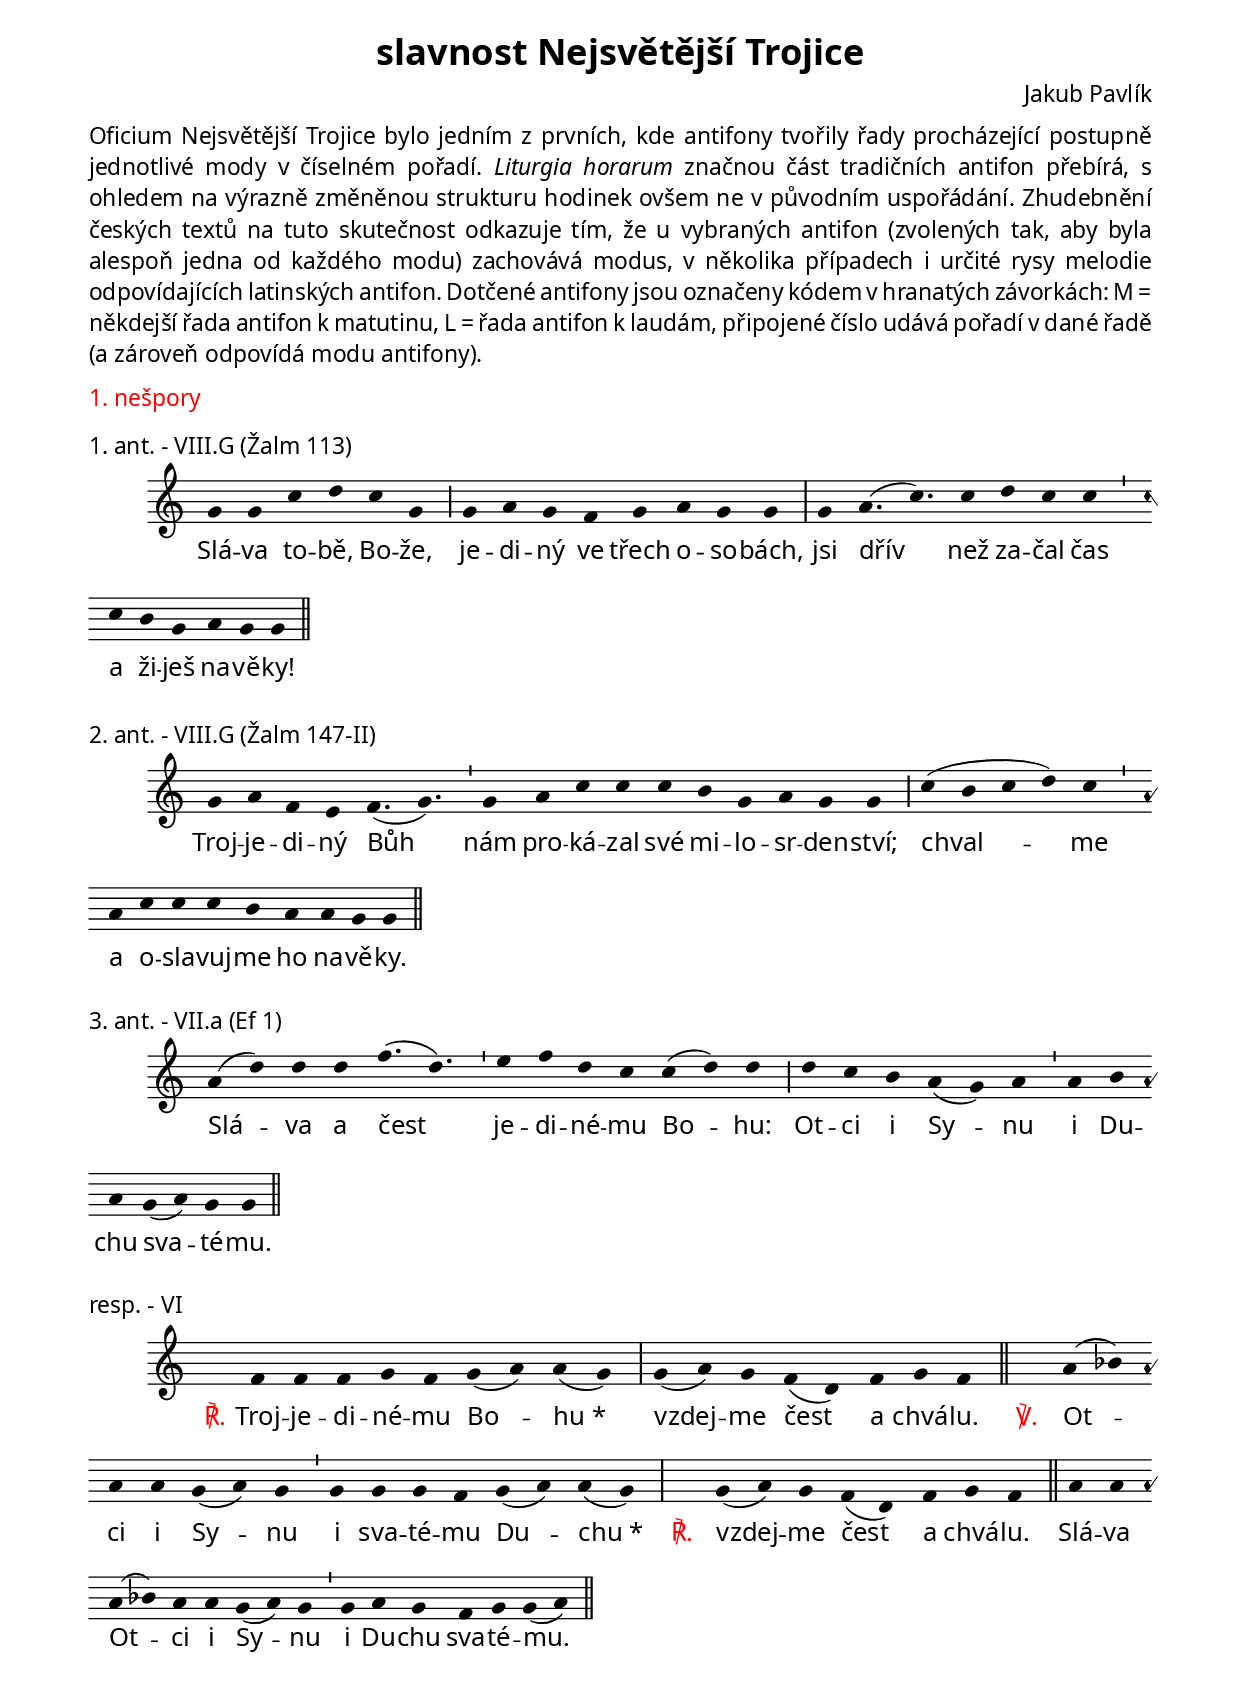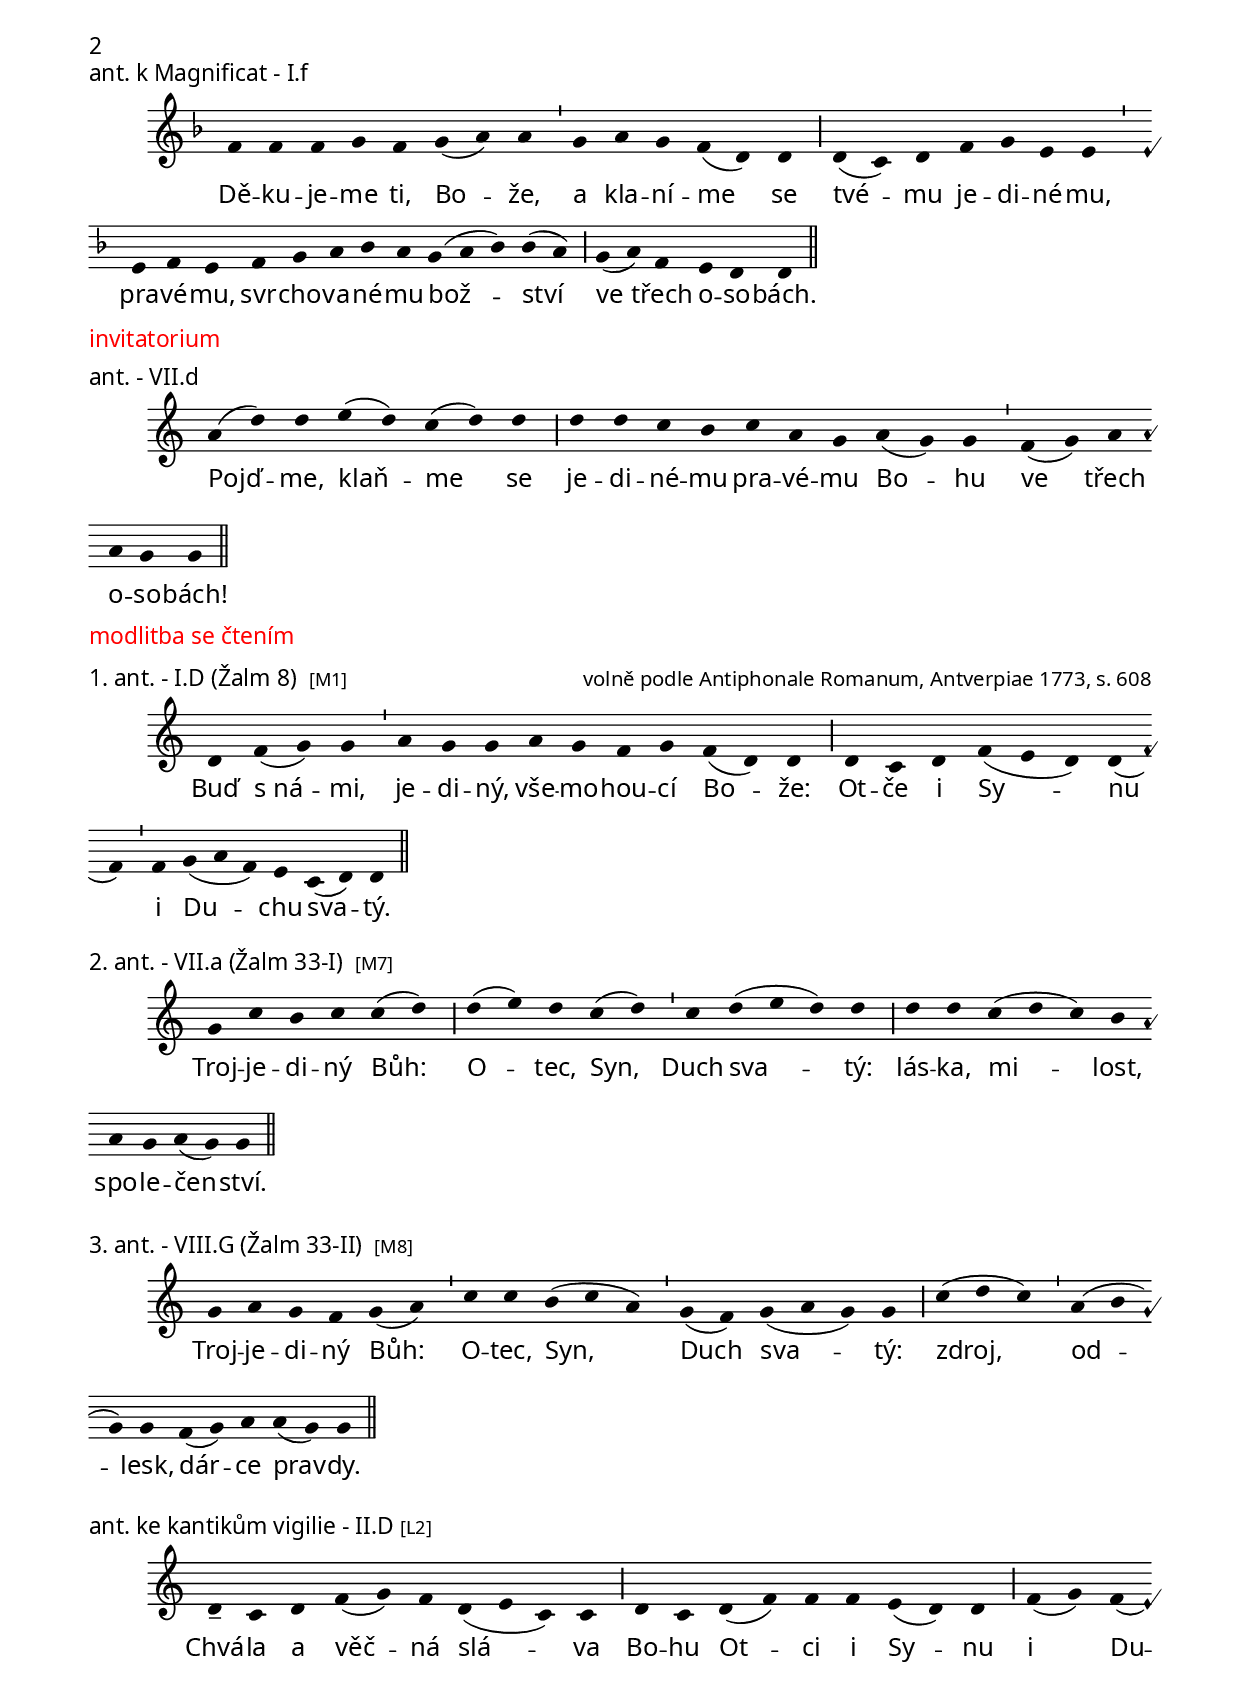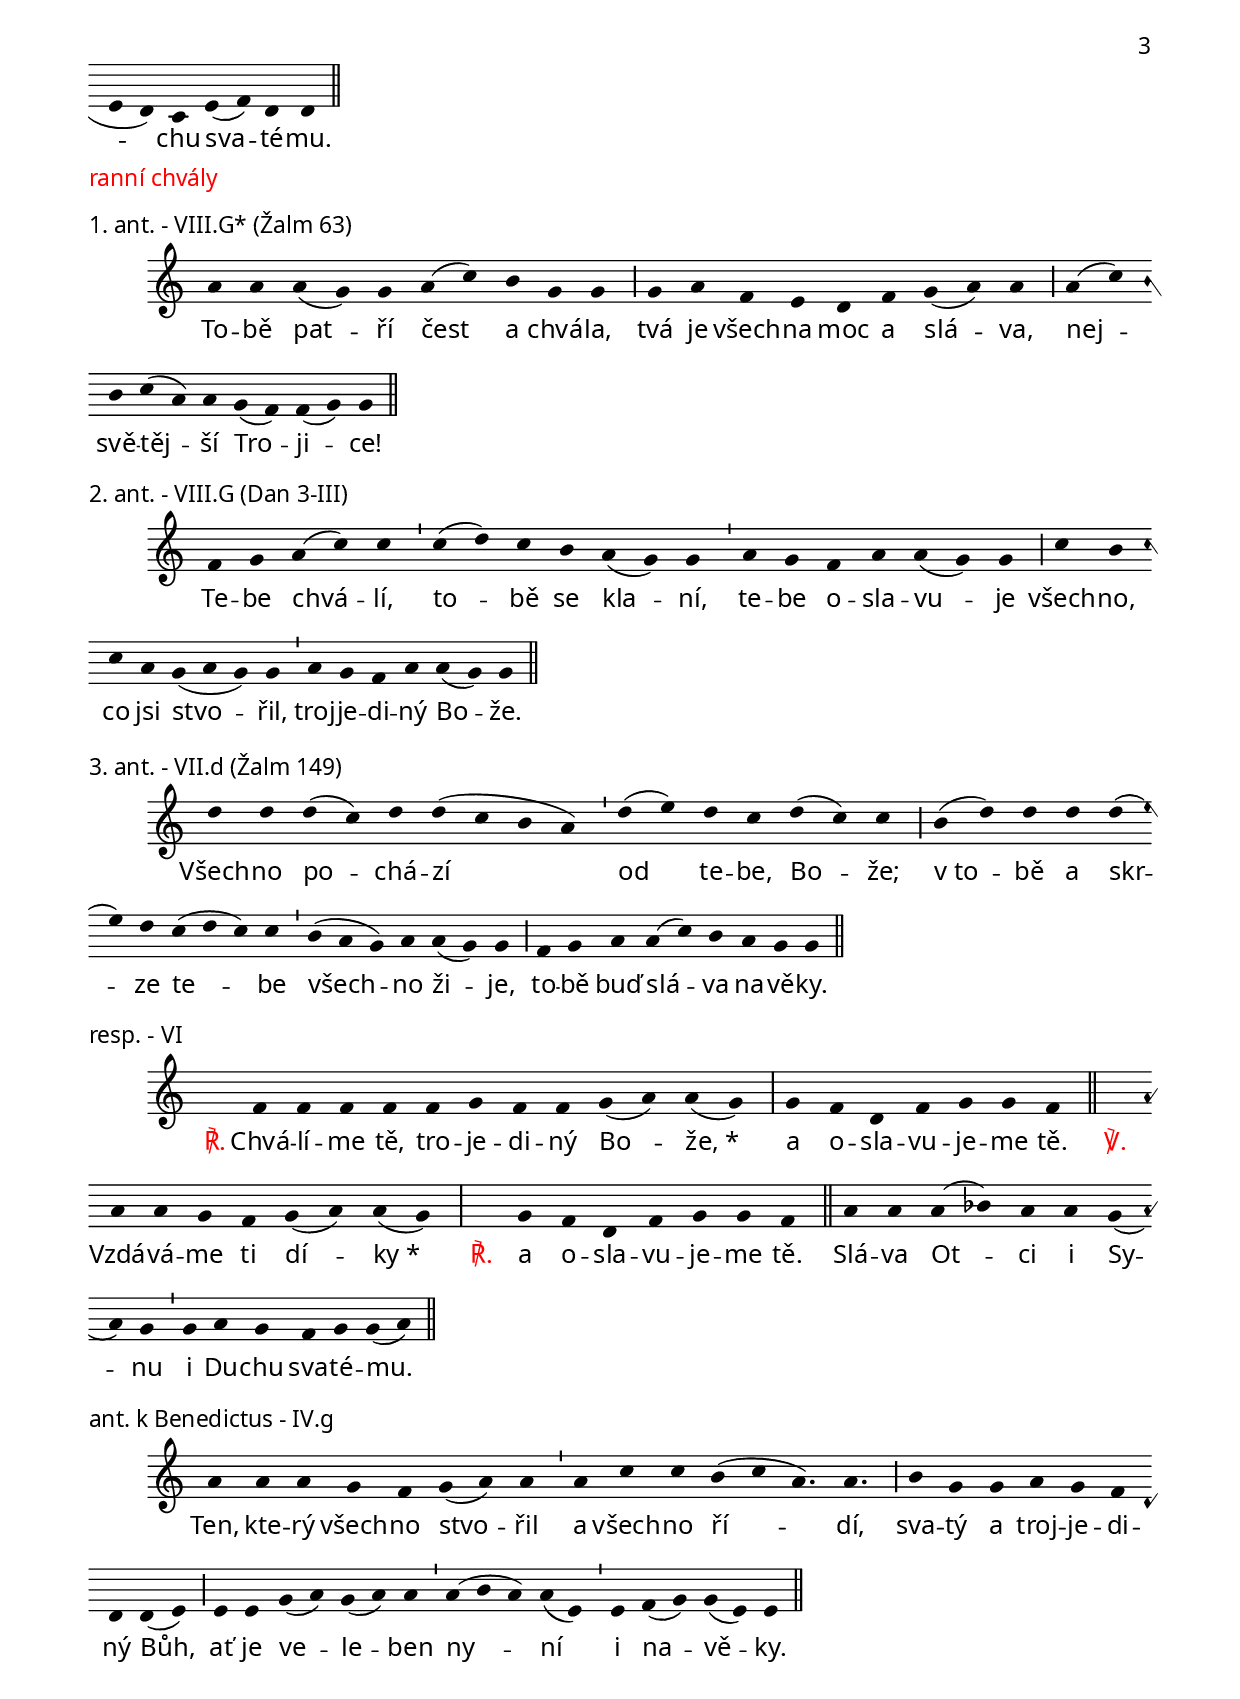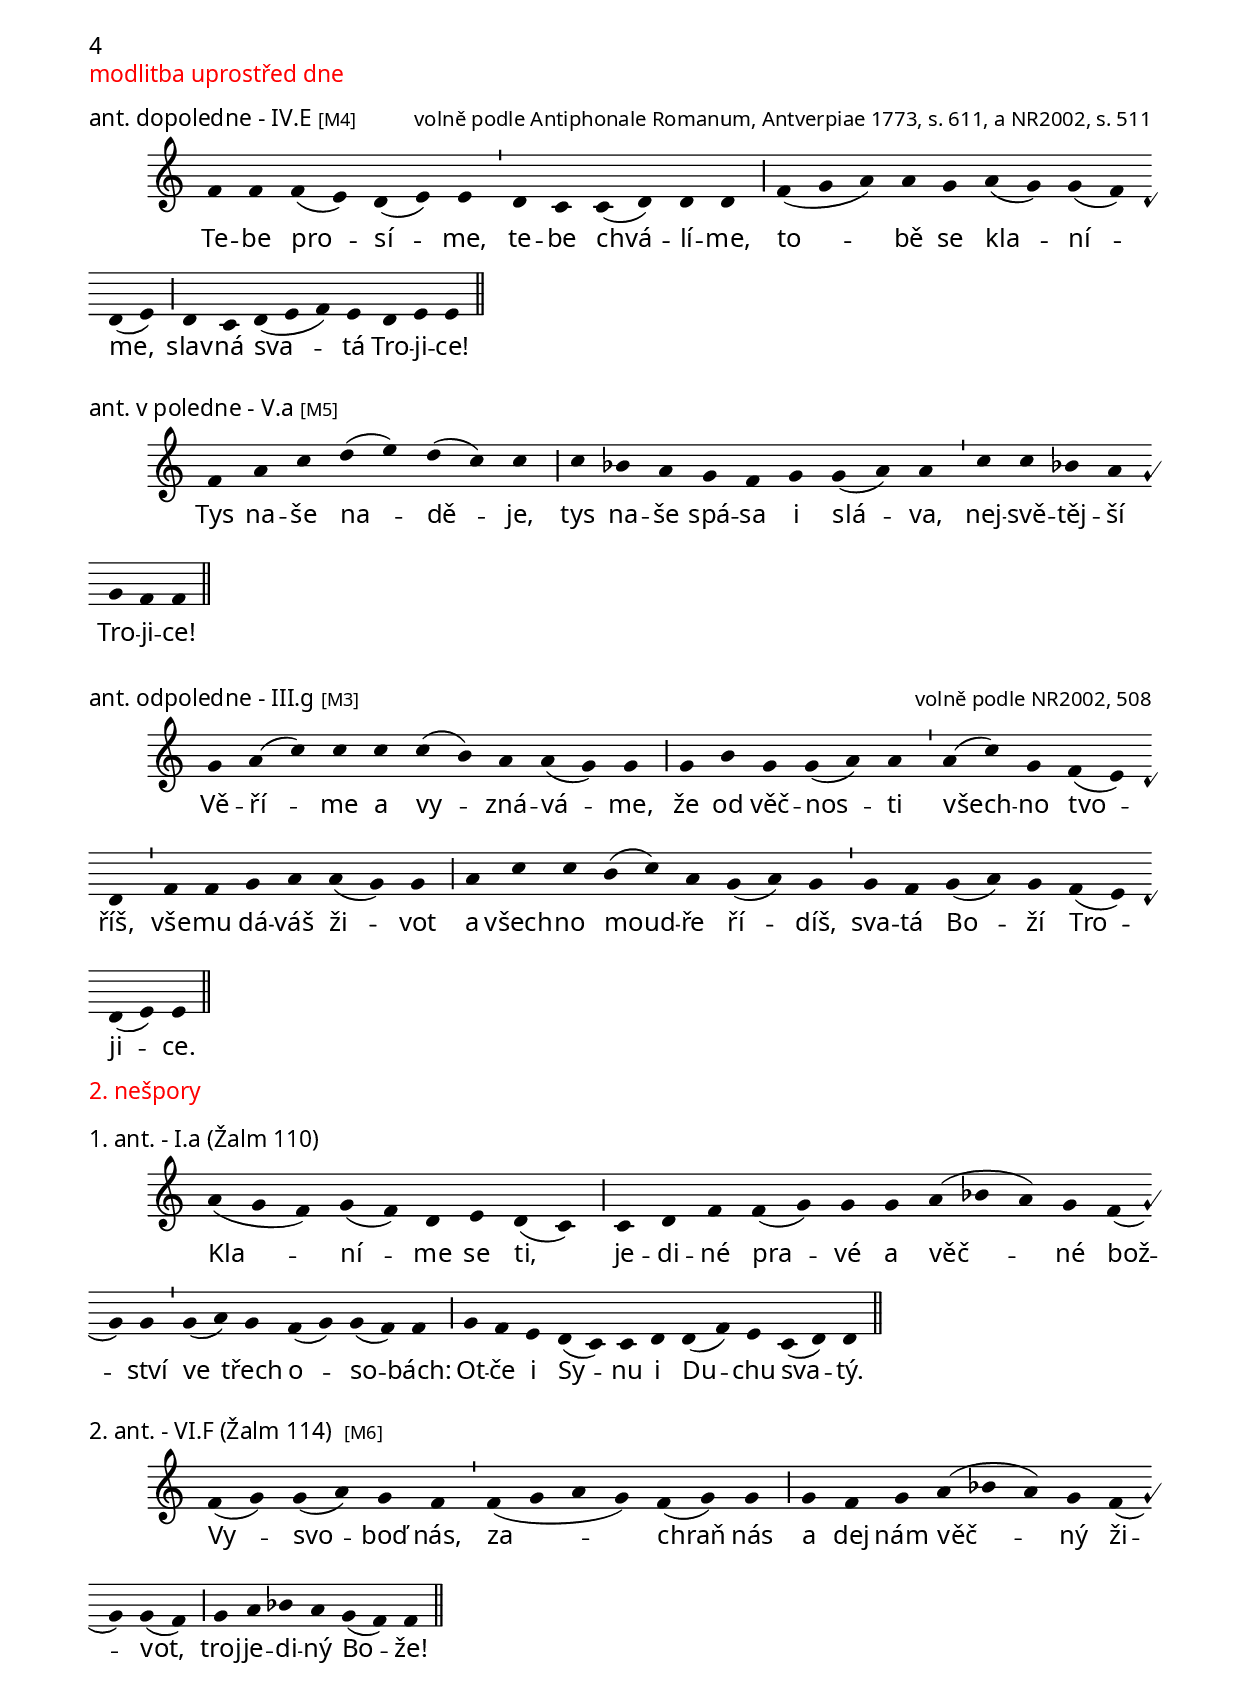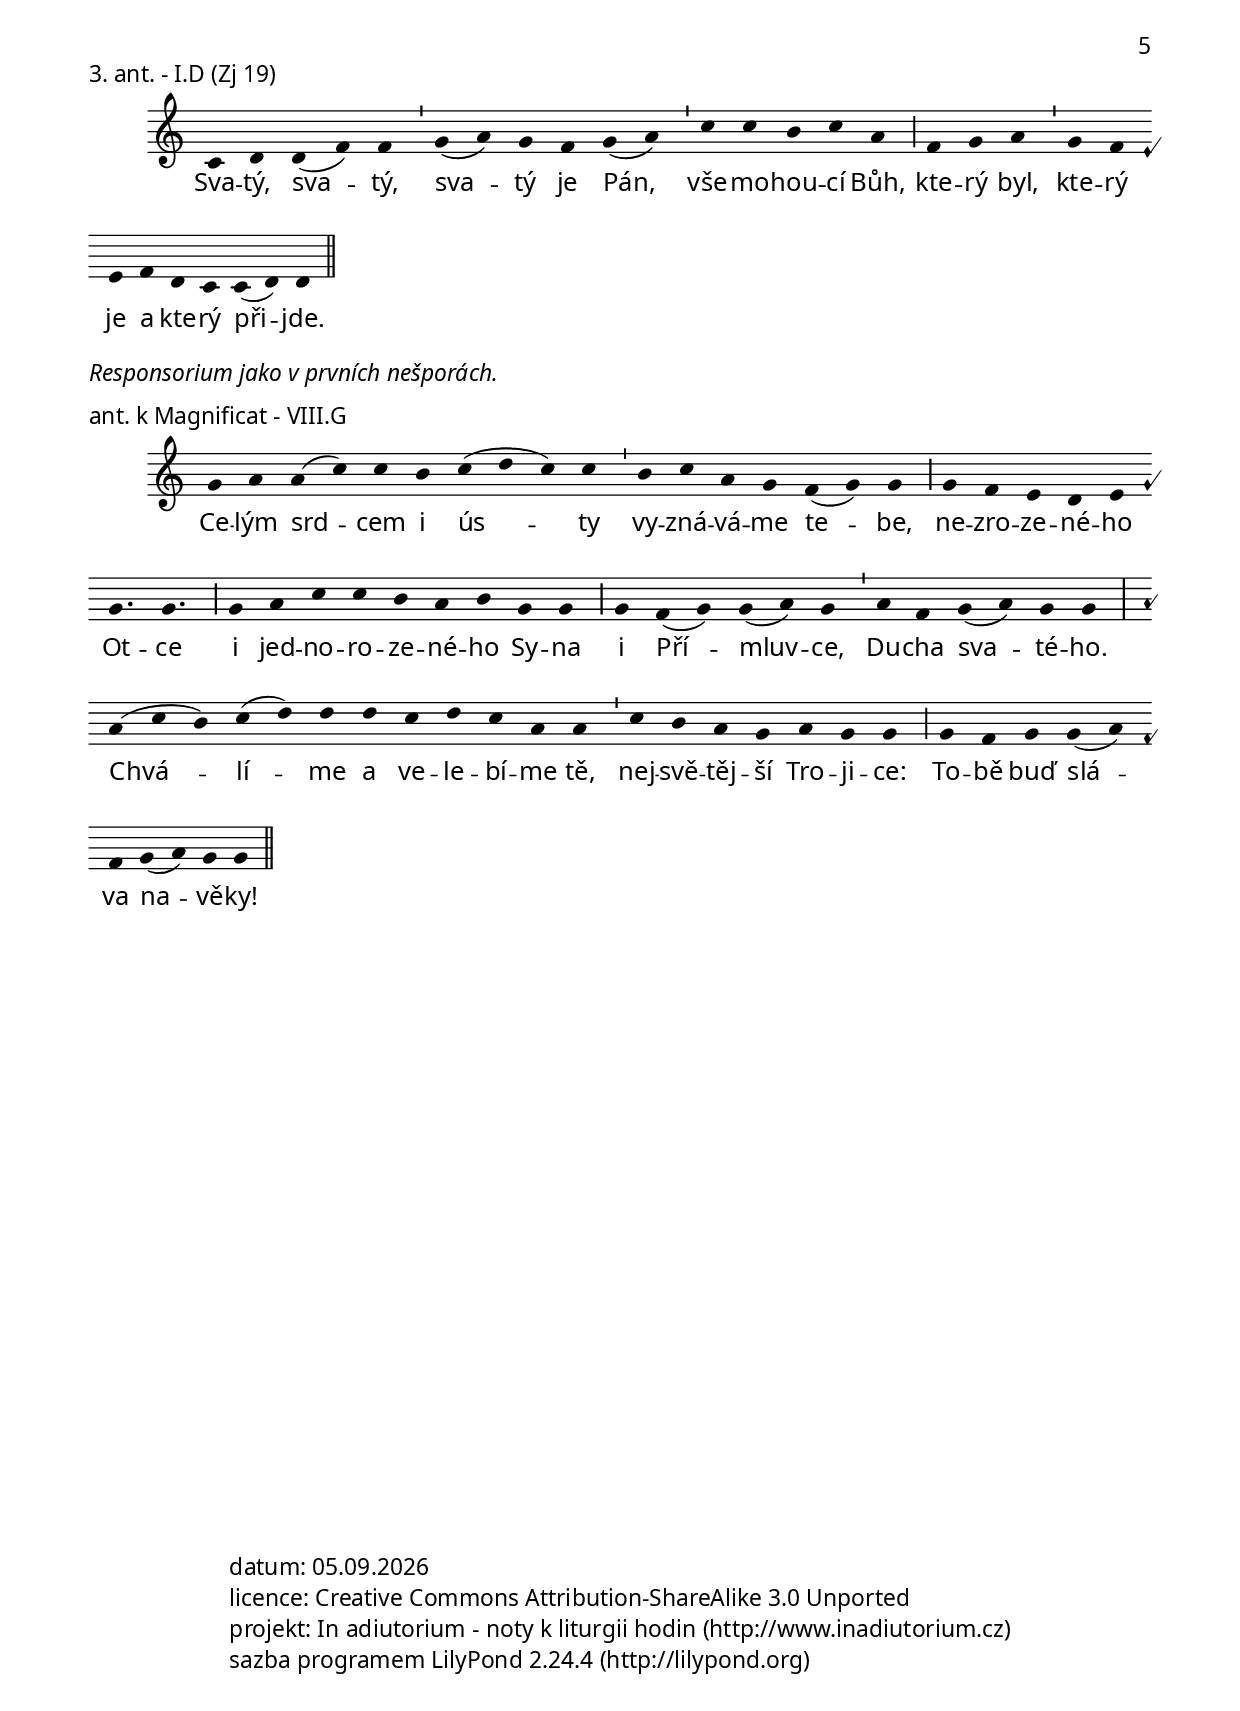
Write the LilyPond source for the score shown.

\version "2.14.2"

\header {
  title = "slavnost Nejsvětější Trojice"
  composer = "Jakub Pavlík"
}

\include "spolecne.ly"
\include "dilyresponsorii.ly"

% privesek k \sestavTitulek pro antifony z rad podle modu
ciselnaRada = \markup\tiny\sans\concat{
  "["
  \fromproperty #'header:series
  "]"
}

\markup\justify{
  Oficium Nejsvětější Trojice bylo jedním z prvních, kde antifony
  tvořily řady procházející postupně jednotlivé mody v číselném pořadí.
  \italic{Liturgia horarum} značnou část tradičních antifon přebírá,
  s ohledem na výrazně změněnou strukturu hodinek ovšem ne v původním uspořádání.
  Zhudebnění českých textů na tuto skutečnost odkazuje tím, že u vybraných
  antifon (zvolených tak, aby byla alespoň jedna od každého modu)
  zachovává modus, v několika
  případech i určité rysy melodie odpovídajících latinských antifon.
  Dotčené antifony jsou označeny kódem v hranatých závorkách:
  \sans{M} = někdejší řada antifon k matutinu,
  \sans{L} = řada antifon k laudám,
  připojené číslo udává pořadí v dané řadě (a zároveň odpovídá modu antifony).
}

\markup {\nadpisHodinka {"1. nešpory"}}

\score {
  \relative c'' {
    \choralniRezim
    g4 g c d c g \barMaior
    g a g f g a g g \barMax
    g a4.( c) c4 d c c \barMin
    c b g a g g \barFinalis
  }
  \addlyrics {
    Slá -- va to -- bě, Bo -- že,
    je -- di -- ný ve třech o -- so -- bách,
    jsi dřív než za -- čal čas
    a ži -- ješ na -- vě -- ky!
  }
  \header {
    quid = "1. ant."
    modus = "VIII"
    differentia = "G"
    psalmus = "Žalm 113"
    id = "1ne-a1"
    piece = \markup {\sestavTitulek}
  }
}

\score {
  \relative c'' {
    \choralniRezim
    g4 a f e f4.( g) \barMin
    g4 a c c c b g a g g \barMaior
    c( b c d) c \barMin
    a c c c b a a g g \barFinalis
  }
  \addlyrics {
    Troj -- je -- di -- ný Bůh
    nám pro -- ká -- zal své mi -- lo -- sr -- den -- ství;
    chval -- me
    a o -- sla -- vuj -- me ho na -- vě -- ky.
  }
  \header {
    quid = "2. ant."
    modus = "VIII"
    differentia = "G"
    psalmus = "Žalm 147-II"
    id = "1ne-a2"
    piece = \markup {\sestavTitulek}
  }
}

\score {
  \relative c'' {
    \choralniRezim
    a4( d) d d f4.( d) \barMin e4 f d c c( d) d \barMaior
    d c b a( g) a \barMin a b a g( a) g g \barFinalis
  }
  \addlyrics {
    Slá -- va a čest je -- di -- né -- mu Bo -- hu:
    Ot -- ci i Sy -- nu i Du -- chu sva -- té -- mu.
  }
  \header {
    quid = "3. ant."
    modus = "VII"
    differentia = "a"
    psalmus = "Ef 1"
    id = "1ne-a3"
    piece = \markup {\sestavTitulek}
  }
}

\score {
  \relative c' {
    \choralniRezim

    % R
    \neviditelna f
    f4 f f g f g( a) a( g) \barMax
    g( a) g f( d) f g f \barFinalis
    % V
    \neviditelna a
    a4( bes) a a g( a) g \barMin g g g f g( a) a( g) \barMax
    % R
    \neviditelna a
    g( a) g f( d) f g f \barFinalis
    \respVIdoxologie \barFinalis
  }
  \addlyrics {
    \Response Troj -- je -- di -- né -- mu Bo -- hu_*
    vzdej -- me čest a chvá -- lu.
    \Verse Ot -- ci i Sy -- nu i sva -- té -- mu Du -- chu_*
    \Response vzdej -- me čest a chvá -- lu.
    \textRespDoxologie
  }
  \header {
    quid = "resp."
    modus = "VI"
    id = "1ne-resp"
    piece = \markup {\sestavTitulekResp}
  }
}

\score {
  \relative c' {
    \key f \major
    \choralniRezim
    f4 f f g f g( a) a \barMin
    g a g f( d) d \barMaior
    d( c) d f g e e \barMin
    e f e f g a bes a g( a bes) bes( a) \barMaior
    g( a) f e d d \barFinalis
  }
  \addlyrics {
    Dě -- ku -- je -- me ti, Bo -- že,
    a kla -- ní -- me se
    tvé -- mu je -- di -- né -- mu,
    pra -- vé -- mu, svr -- cho -- va -- né -- mu bož -- ství
    ve třech o -- so -- bách.
  }
  \header {
    quid = "ant. k Magnificat"
    modus = "I"
    differentia = "f"
    psalmus = ""
    id = "1ne-amag"
    piece = \markup {\sestavTitulekBezZalmu}
  }
}

\markup {\nadpisHodinka {"invitatorium"}}

\score {
  \relative c'' {
    \choralniRezim
    a4( d) d e( d) c( d) d \barMaior
    d d c b c a g a( g) g \barMin
    f( g) a a g g \barFinalis
  }
  \addlyrics {
    Pojď -- me, klaň -- me se
    je -- di -- né -- mu pra -- vé -- mu Bo -- hu
    ve třech o -- so -- bách!
  }
  \header {
    quid = "ant."
    modus = "VII"
    differentia = "d"
    psalmus = ""
    id = "invit"
    piece = \markup {\sestavTitulekBezZalmu}
  }
}

\markup {\nadpisHodinka {"modlitba se čtením"}}

\score {
  \relative c' {
    \choralniRezim
    d4 f( g) g \barMin
    a g g a g f g f( d) d \barMaior
    d c d f( e d) d( f) \barMin
    f g( a f) e c( d) d \barFinalis
  }
  \addlyrics {
    Buď s_ná -- mi,
    je -- di -- ný, vše -- mo -- hou -- cí Bo -- že:
    Ot -- če i Sy -- nu
    i Du -- chu sva -- tý.
  }
  \header {
    fons_externus = "volně podle Antiphonale Romanum, Antverpiae 1773, s. 608"
    quid = "1. ant."
    modus = "I"
    differentia = "D"
    psalmus = "Žalm 8"
    series = "M1"
    id = "mc-a1"
    piece = \markup {\sestavTitulek \ciselnaRada}
  }
}

\score {
  \relative c'' {
    \choralniRezim
    g4 c b c c( d) \barMaior
    d( e) d c( d) \barMin c d( e d) d \barMaior
    d d c( d c) b a g a( g) g \barFinalis
  }
  \addlyrics {
    Troj -- je -- di -- ný Bůh:
    O -- tec, Syn, Duch sva -- tý:
    lás -- ka, mi -- lost, spo -- le -- čen -- ství.
  }
  \header {
    quid = "2. ant."
    modus = "VII"
    differentia = "a"
    psalmus = "Žalm 33-I"
    series = "M7"
    id = "mc-a2"
    piece = \markup {\sestavTitulek \ciselnaRada}
  }
}

\score {
  \relative c'' {
    \choralniRezim
    g4 a g f g( a) \barMin
    c c b( c a) \barMin g( f) g( a g) g \barMaior
    c( d c) \barMin a( b g) g f( g) a a( g) g \barFinalis
  }
  \addlyrics {
    Troj -- je -- di -- ný Bůh:
    O -- tec, Syn, Duch sva -- tý:
    zdroj, od -- lesk, dár -- ce prav -- dy.
  }
  \header {
    quid = "3. ant."
    modus = "VIII"
    differentia = "G"
    psalmus = "Žalm 33-II"
    series = "M8"
    id = "mc-a3"
    piece = \markup {\sestavTitulek \ciselnaRada}
  }
}

\score {
  \relative c' {
    \choralniRezim
    d4-- c d f( g) f d( e c) c \barMaior
    d c d( f) f f e( d) d \barMaior
    f( g) f( e d) c e( f) d d \barFinalis
  }
  \addlyrics {
    Chvá -- la a věč -- ná slá -- va
    Bo -- hu Ot -- ci i Sy -- nu
    i Du -- chu sva -- té -- mu.
  }
  \header {
    quid = "ant. ke kantikům vigilie"
    modus = "II"
    differentia = "D"
    psalmus = ""
    series = "L2"
    id = "mc-avig"
    piece = \markup {\sestavTitulekBezZalmu \ciselnaRada}
  }
}

\markup {\nadpisHodinka {"ranní chvály"}}

\score {
  \relative c'' {
    \choralniRezim
    a4 a a( g) g a( c) b g g \barMaior
    g a f e d f g( a) a \barMaior
    a( c) b c( a) a g( f) f( g) g \barFinalis
  }
  \addlyrics {
    To -- bě pat -- ří čest a chvá -- la,
    tvá je všech -- na moc a slá -- va,
    nej -- svě -- těj -- ší Tro -- ji -- ce!
  }
  \header {
    quid = "1. ant."
    modus = "VIII"
    differentia = "G*"
    psalmus = "Žalm 63"
    id = "rch-a1"
    piece = \markup {\sestavTitulek}
  }
}

\score {
  \relative c' {
    \choralniRezim
    f4 g a( c) c \barMin
    c( d) c b a( g) g \barMin
    a g f a a( g) g \barMaior
    c b c a g( a g) g \barMin
    a g f a a( g) g \barFinalis
  }
  \addlyrics {
    Te -- be chvá -- lí,
    to -- bě se kla -- ní,
    te -- be o -- sla -- vu -- je
    všech -- no, co jsi stvo -- řil,
    troj -- je -- di -- ný Bo -- že.
  }
  \header {
    quid = "2. ant."
    modus = "VIII"
    differentia = "G"
    psalmus = "Dan 3-III"
    id = "rch-a2"
    piece = \markup {\sestavTitulek}
  }
}

\score {
  \relative c'' {
    \choralniRezim
    d4 d d( c) d d( c b a) \barMin d( e) d c d( c) c \barMaior
    b( d) d d d( e) d c( d c) c \barMin b( a g) a a( g) g \barMaior
    f g a a( c) b a g g \barFinalis
  }
  \addlyrics {
    Všech -- no po -- chá -- zí od te -- be, Bo -- že;
    v_to -- bě a skr -- ze te -- be všech -- no ži -- je,
    to -- bě buď slá -- va na -- vě -- ky.
  }
  \header {
    quid = "3. ant."
    modus = "VII"
    differentia = "d"
    psalmus = "Žalm 149"
    id = "rch-a3"
    piece = \markup {\sestavTitulek}
  }
}

\score {
  \relative c' {
    \choralniRezim

    % R
    \neviditelna f
    f4 f f f f g f f g( a) a( g) \barMax
    g f d f g g f \barFinalis
    % V
    \neviditelna f
    a4 a g f g( a) a( g) \barMax
    % R
    \neviditelna f
    g f d f g g f \barFinalis
    % Slava
    \respVIdoxologie \barFinalis
  }
  \addlyrics {
    \Response Chvá -- lí -- me tě, tro -- je -- di -- ný Bo -- že,_*
    a o -- sla -- vu -- je -- me tě.
    \Verse Vzdá -- vá -- me ti dí -- ky_*
    \Response a o -- sla -- vu -- je -- me tě.
    \textRespDoxologie
  }
  \header {
    quid = "resp."
    modus = "VI"
    id = "rch-resp"
    piece = \markup {\sestavTitulekResp}
  }
}

\score {
  \relative c'' {
    \choralniRezim
    a4 a a g f g( a) a \barMin
    a4 c c b( c a4.) a \barMaior
    b4 g g a g f d d( e) \barMaior
    e4 e g( a) g( a) a \barMin
    a( b a) a( e) \barMin e4 f( g) g( e) e \barFinalis
  }
  \addlyrics {
    Ten, kte -- rý všech -- no stvo -- řil
    a všech -- no ří -- dí,
    sva -- tý a troj -- je -- di -- ný Bůh,
    ať je ve -- le -- ben
    ny -- ní i na -- vě -- ky.
  }
  \header {
    quid = "ant. k Benedictus"
    modus = "IV"
    differentia = "g"
    psalmus = ""
    id = "rch-aben"
    piece = \markup {\sestavTitulekBezZalmu}
  }
}

\pageBreak % ZLOM

\markup {\nadpisHodinka {"modlitba uprostřed dne"}}

\score {
  \relative c' {
    \choralniRezim
    f4 f f( e) d( e) e \barMin
    d c c( d) d d \barMaior
    f( g a) a g a( g) g( f) d( e) \barMaior
    d c d( e f) e d e e \barFinalis
  }
  \addlyrics {
    Te -- be pro -- sí -- me,
    te -- be chvá -- lí -- me,
    to -- bě se kla -- ní -- me,
    slav -- ná sva -- tá Tro -- ji -- ce!
  }
  \header {
    fons_externus = "volně podle Antiphonale Romanum, Antverpiae 1773, s. 611, a NR2002, s. 511"
    quid = "ant. dopoledne"
    modus = "IV"
    differentia = "E"
    psalmus = ""
    series = "M4"
    id = "tercie"
    piece = \markup {\sestavTitulekBezZalmu \ciselnaRada}
  }
}

\score {
  \relative c' {
    \choralniRezim
    f4 a c d( e) d( c) c \barMaior
    c bes a g f g g( a) a \barMin
    c c bes a g f f \barFinalis
  }
  \addlyrics {
    Tys na -- še na -- dě -- je,
    tys na -- še spá -- sa i slá -- va,
    nej -- svě -- těj -- ší Tro -- ji -- ce!
  }
  \header {
    quid = "ant. v poledne"
    modus = "V"
    differentia = "a"
    psalmus = ""
    series = "M5"
    id = "sexta"
    piece = \markup {\sestavTitulekBezZalmu \ciselnaRada}
  }
}

\score {
  \relative c'' {
    \choralniRezim
    g4 a( c) c c c( b) a a( g) g \barMaior
    g b g g( a) a \barMin
    a( c) g f( e) d \barMin
    f f g a a( g) g \barMaior
    a c c b( c) a g( a) g \barMin
    g f g( a) g f( e) d( e) e \barFinalis
  }
  \addlyrics {
    Vě -- ří -- me a vy -- zná -- vá -- me,
    že od věč -- nos -- ti
    všech -- no tvo -- říš,
    vše -- mu dá -- váš ži -- vot
    a všech -- no moud -- ře ří -- díš,
    sva -- tá Bo -- ží Tro -- ji -- ce.
  }
  \header {
    fons_externus = "volně podle NR2002, 508"
    quid = "ant. odpoledne"
    modus = "III"
    differentia = "g"
    psalmus = ""
    series = "M3"
    id = "nona"
    piece = \markup {\sestavTitulekBezZalmu \ciselnaRada}
  }
}

\markup {\nadpisHodinka {"2. nešpory"}}

\score {
  \relative c'' {
    \choralniRezim
    a4( g f) g( f) d e d( c) \barMaior
    c d f f( g) g g a( bes a) g f( g) g \barMin
    g( a) g f( g) g( f) f \barMaior
    g f e d( c) c d d( f) e c( d) d \barFinalis
  }
  \addlyrics {
    Kla -- ní -- me se ti,
    je -- di -- né pra -- vé a věč -- né bož -- ství
    ve třech o -- so -- bách:
    Ot -- če i Sy -- nu i Du -- chu sva -- tý.
  }
  \header {
    quid = "1. ant."
    modus = "I"
    differentia = "a"
    psalmus = "Žalm 110"
    id = "2ne-a1"
    piece = \markup {\sestavTitulek}
  }
}

\score {
  \relative c' {
    \choralniRezim
    f4( g) g( a) g f \barMin
    f( g a g) f( g) g \barMaior
    g f g a( bes a) g f( g) g( f) \barMaior
    g a bes a g( f) f \barFinalis
  }
  \addlyrics {
    Vy -- svo -- boď nás,
    za -- chraň nás
    a dej nám věč -- ný ži -- vot,
    troj -- je -- di -- ný Bo -- že!
  }
  \header {
    quid = "2. ant."
    modus = "VI"
    differentia = "F"
    psalmus = "Žalm 114"
    series = "M6"
    id = "2ne-a2"
    piece = \markup {\sestavTitulek \ciselnaRada}
  }
}

\score {
  \relative c' {
    \choralniRezim
    c4 d d( f) f \barMin
    g( a) g f g( a) \barMin
    c c b c a \barMaior
    f g a \barMin g f e
    f d c c( d) d \barFinalis
  }
  \addlyrics {
    Sva -- tý, sva -- tý,
    sva -- tý je Pán,
    vše -- mo -- hou -- cí Bůh,
    kte -- rý byl, kte -- rý je
    a kte -- rý při -- jde.
  }
  \header {
    quid = "3. ant."
    modus = "I"
    differentia = "D"
    psalmus = "Zj 19"
    id = "2ne-a3"
    piece = \markup {\sestavTitulek}
  }
}

\markup\italic{Responsorium jako v prvních nešporách.}

\score {
  \relative c'' {
    \choralniRezim
    g4 a a( c) c b c( d c) c \barMin
    b4 c a g f( g) g \barMaior
    g f e d e g4. g \barMaior
    g4 a c c b a b g g \barMaior
    g f( g) g( a) g \barMin a f g( a) g g \barMax

    a4( c b) c( d) d d c d c a a \barMin
    c b a g a g g \barMaior
    g f g g( a) f g( a) g g \barFinalis
  }
  \addlyrics {
    Ce -- lým srd -- cem i ús -- ty
    vy -- zná -- vá -- me te -- be,
    ne -- zro -- ze -- né -- ho Ot -- ce
    i jed -- no -- ro -- ze -- né -- ho Sy -- na
    i Pří -- mluv -- ce, Du -- cha sva -- té -- ho.

    Chvá -- lí -- me a ve -- le -- bí -- me tě,
    nej -- svě -- těj -- ší Tro -- ji -- ce:
    To -- bě buď slá -- va na -- vě -- ky!
  }
  \header {
    quid = "ant. k Magnificat"
    modus = "VIII"
    differentia = "G"
    psalmus = ""
    id = "2ne-amag"
    piece = \markup {\sestavTitulekBezZalmu}
  }
}